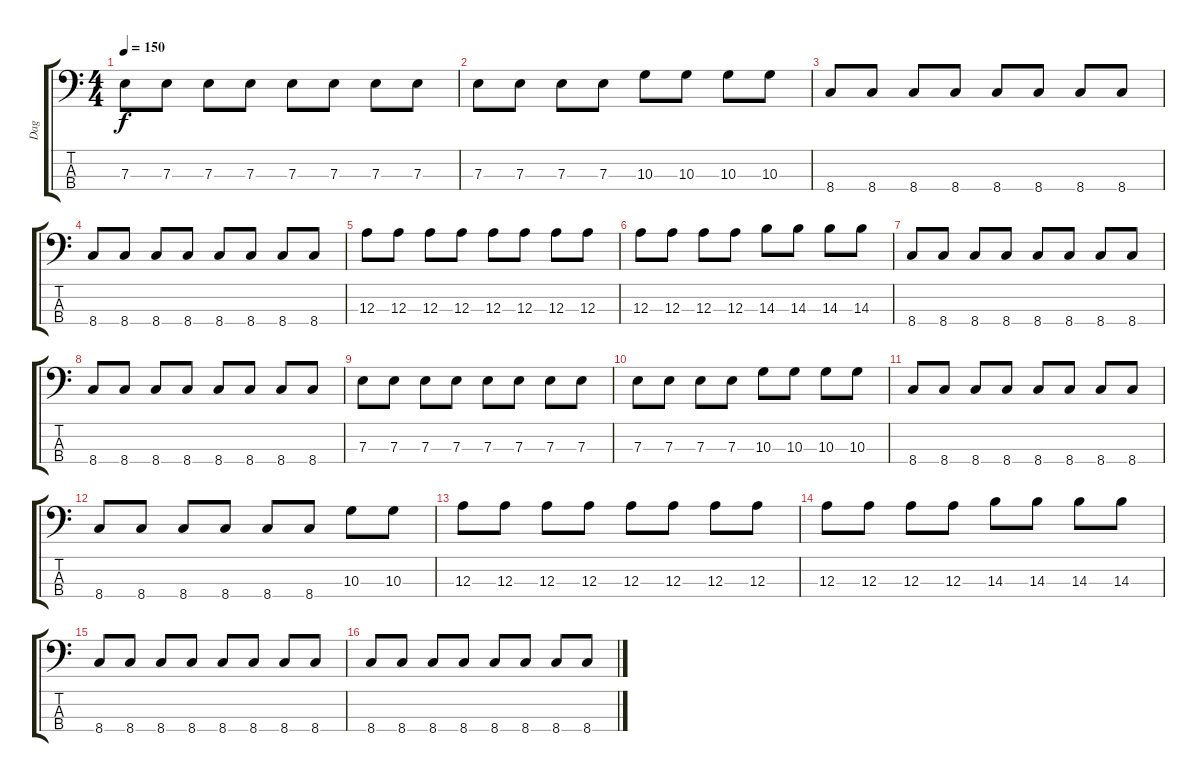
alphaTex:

\track ("Dag" "Dag") {instrument electricbassfinger}
\staff {score tabs}
\tuning (G2 D2 A1 E1) {hide}
\ts (4 4)
\tempo 150
\clef f4
\ks c
7.3.8{dy f} 7.3.8 7.3.8 7.3.8 7.3.8 7.3.8 7.3.8 7.3.8 |
7.3.8 7.3.8 7.3.8 7.3.8 10.3.8 10.3.8 10.3.8 10.3.8 |
8.4.8 8.4.8 8.4.8 8.4.8 8.4.8 8.4.8 8.4.8 8.4.8 |
8.4.8 8.4.8 8.4.8 8.4.8 8.4.8 8.4.8 8.4.8 8.4.8 |
12.3.8 12.3.8 12.3.8 12.3.8 12.3.8 12.3.8 12.3.8 12.3.8 |
12.3.8 12.3.8 12.3.8 12.3.8 14.3.8 14.3.8 14.3.8 14.3.8 |
8.4.8 8.4.8 8.4.8 8.4.8 8.4.8 8.4.8 8.4.8 8.4.8 |
8.4.8 8.4.8 8.4.8 8.4.8 8.4.8 8.4.8 8.4.8 8.4.8 |
7.3.8 7.3.8 7.3.8 7.3.8 7.3.8 7.3.8 7.3.8 7.3.8 |
7.3.8 7.3.8 7.3.8 7.3.8 10.3.8 10.3.8 10.3.8 10.3.8 |
8.4.8 8.4.8 8.4.8 8.4.8 8.4.8 8.4.8 8.4.8 8.4.8 |
8.4.8 8.4.8 8.4.8 8.4.8 8.4.8 8.4.8 10.3.8 10.3.8 |
12.3.8 12.3.8 12.3.8 12.3.8 12.3.8 12.3.8 12.3.8 12.3.8 |
12.3.8 12.3.8 12.3.8 12.3.8 14.3.8 14.3.8 14.3.8 14.3.8 |
8.4.8 8.4.8 8.4.8 8.4.8 8.4.8 8.4.8 8.4.8 8.4.8 |
8.4.8 8.4.8 8.4.8 8.4.8 8.4.8 8.4.8 8.4.8 8.4.8
